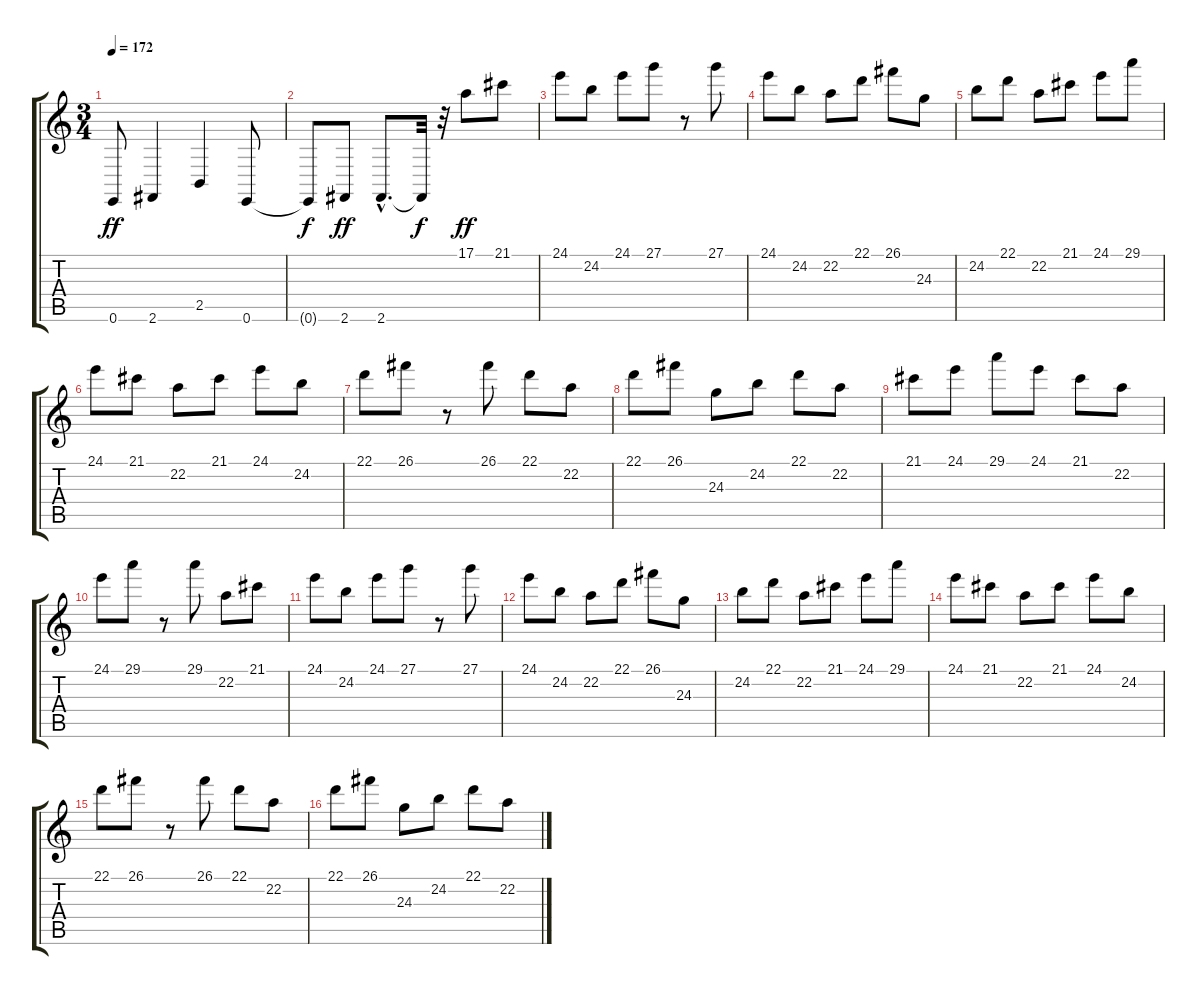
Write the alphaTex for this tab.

\track "" {instrument pizzicatostrings}
\staff {score tabs}
\tuning (E4 B3 G3 D3 A2 E2) {hide}
\ts (3 4)
\tempo 172
\clef g2
\ks c
0.6.8{dy ff} 2.6.4 2.5.4 0.6.8 |
0.6{t}.8{dy f} 2.6.8{dy ff} 2.6{hac}.8{d} 2.6{t}.32{dy f} r.32 17.1.8{dy ff} 21.1.8 |
24.1.8 24.2.8 24.1.8 27.1.8 r.8 27.1.8 |
24.1.8 24.2.8 22.2.8 22.1.8 26.1.8 24.3.8 |
24.2.8 22.1.8 22.2.8 21.1.8 24.1.8 29.1.8 |
24.1.8 21.1.8 22.2.8 21.1.8 24.1.8 24.2.8 |
22.1.8 26.1.8 r.8 26.1.8 22.1.8 22.2.8 |
22.1.8 26.1.8 24.3.8 24.2.8 22.1.8 22.2.8 |
21.1.8 24.1.8 29.1.8 24.1.8 21.1.8 22.2.8 |
24.1.8 29.1.8 r.8 29.1.8 22.2.8 21.1.8 |
24.1.8 24.2.8 24.1.8 27.1.8 r.8 27.1.8 |
24.1.8 24.2.8 22.2.8 22.1.8 26.1.8 24.3.8 |
24.2.8 22.1.8 22.2.8 21.1.8 24.1.8 29.1.8 |
24.1.8 21.1.8 22.2.8 21.1.8 24.1.8 24.2.8 |
22.1.8 26.1.8 r.8 26.1.8 22.1.8 22.2.8 |
22.1.8 26.1.8 24.3.8 24.2.8 22.1.8 22.2.8
